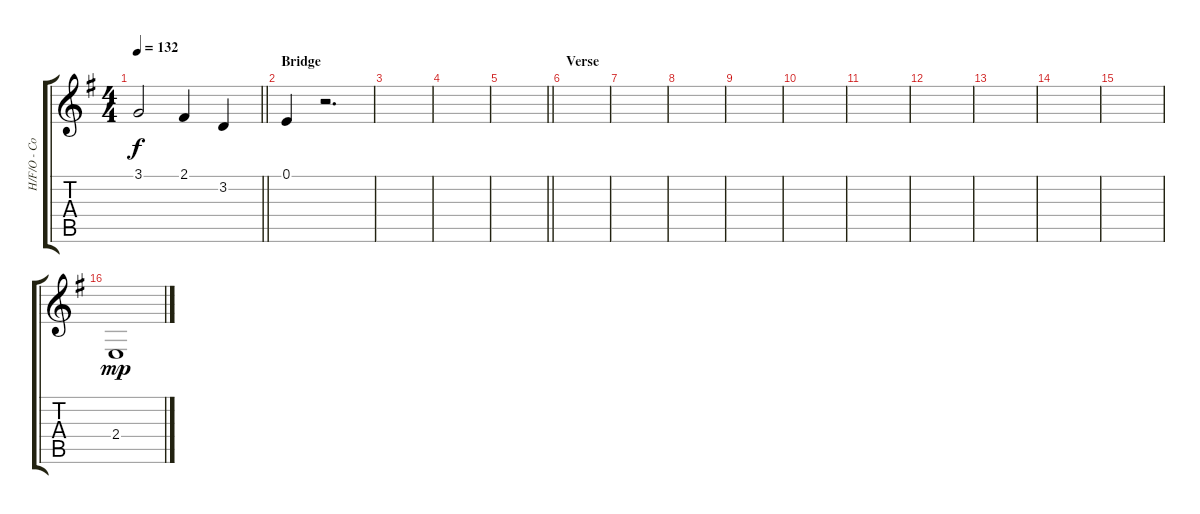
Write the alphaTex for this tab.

\track ("H/F/O - Coen Janssen" "H/F/O - Co") {instrument frenchhorn}
\staff {score tabs}
\tuning (E4 B3 G3 D3 A2 E2) {hide}
\ts (4 4)
\tempo 132
\clef g2
\barLineRight lightlight
\ks g
3.1.2{dy f} 2.1.4 3.2.4 |
\section ("" "Bridge")
0.1.4 r.2{d} |
|
|
\barLineRight lightlight
|
\section ("" "Verse")
|
|
|
|
|
|
|
|
|
|
2.4.1{dy mp}
